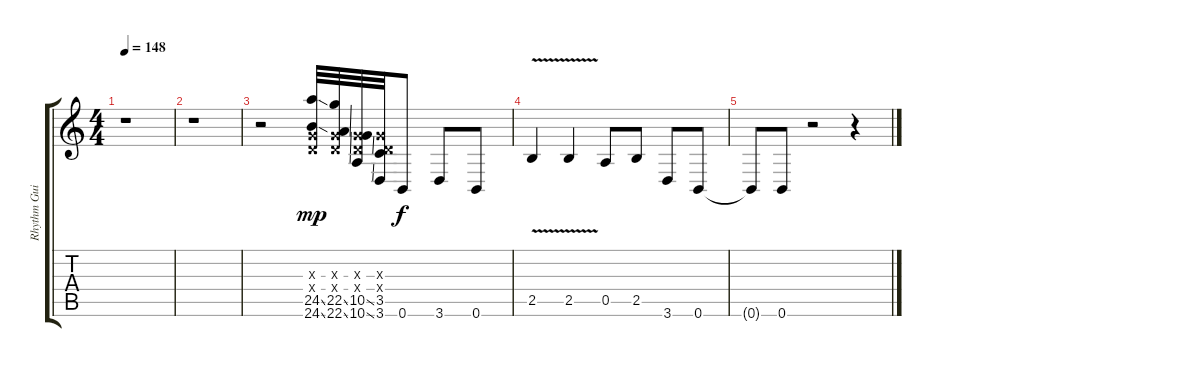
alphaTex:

\track ("Rhythm Guitar 1" "Rhythm Gui") {instrument distortionguitar}
\staff {score tabs}
\tuning (E4 B3 G3 D3 A2 B1) {hide}
\ts (4 4)
\tempo 148
\clef g2
\ks c
r.1{dy f} |
r.1 |
r.2 (0.3{x} 0.4{x} 24.5{ss} 24.6{ss}).32{dy mp volume 14} (0.3{x} 0.4{x} 22.5{ss} 22.6{ss}).32 (0.3{x} 0.4{x} 10.5{ss} 10.6{ss}).32 (0.3{x} 0.4{x} 3.5 3.6).32 0.6.8{dy f} 3.6.8 0.6.8 |
2.5{v}.4 2.5{v}.4 0.5.8 2.5.8 3.6.8 0.6.8 |
0.6{t}.8 0.6.8 r.2 r.4
